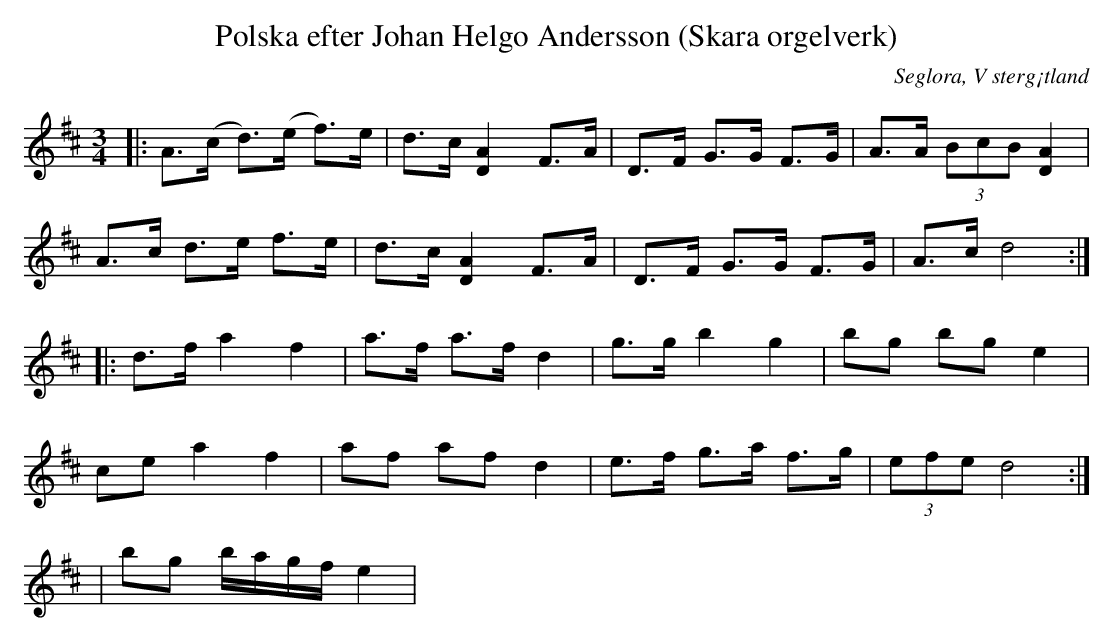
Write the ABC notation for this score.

X:1
T:Polska efter Johan Helgo Andersson (Skara orgelverk)
O:Seglora, V sterg¡tland
M:3/4
L:1/8
K:D
|: A>(c d>)(e f>)e| d>c [A2D2] F>A | D>F G>G F>G | A>A (3BcB [A2D2] |
   A>c d>e f>e| d>c [A2D2] F>A | D>F G>G F>G | A>c d4 :|
|: d>f a2 f2 | a>f a>f d2 | g>g b2 g2 | bg bg e2 |
ce a2 f2 | af af d2 | e>f g>a f>g | (3efe d4 :|
| bg b/2a/2g/2f/2 e2 |$
